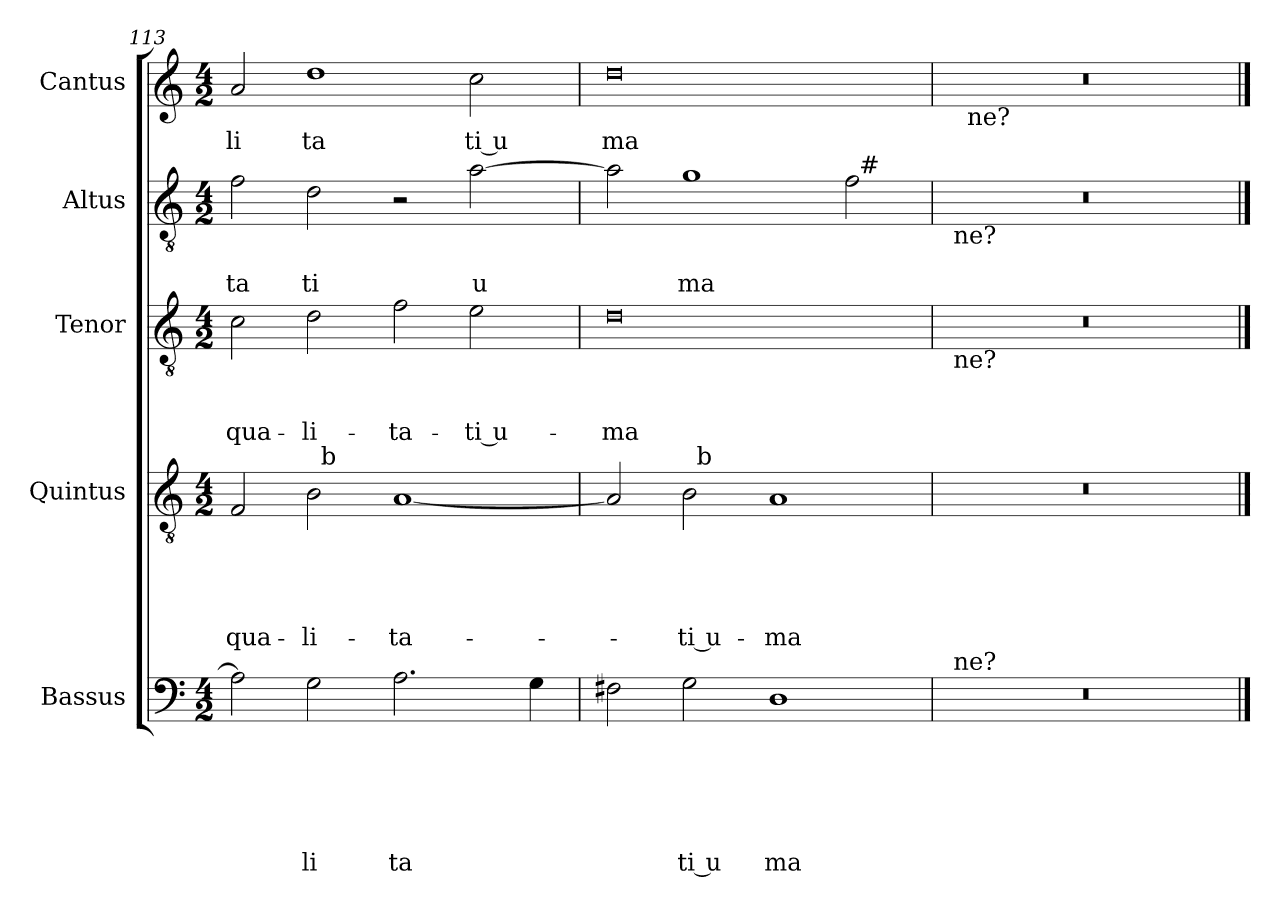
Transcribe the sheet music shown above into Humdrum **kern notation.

**kern	**text	**text	**text	**text	**text	**text	**kern	**text	**text	**text	**text	**text	**kern	**text	**text	**text	**kern	**text	**text	**kern	**text
*part5	*part5	*part5	*part5	*part5	*part5	*part5	*part4	*part4	*part4	*part4	*part4	*part4	*part3	*part3	*part3	*part3	*part2	*part2	*part2	*part1	*part1
*staff5	*staff5	*staff5	*staff5	*staff5	*staff5	*staff5	*staff4	*staff4	*staff4	*staff4	*staff4	*staff4	*staff3	*staff3	*staff3	*staff3	*staff2	*staff2	*staff2	*staff1	*staff1
*I"Bassus	*	*	*	*	*	*	*I"Quintus	*	*	*	*	*	*I"Tenor	*	*	*	*I"Altus	*	*	*I"Cantus	*
*I'Bassus	*	*	*	*	*	*	*I'Quintus	*	*	*	*	*	*I'Tenor	*	*	*	*I'Altus	*	*	*I'Cantus	*
*clefF4	*	*	*	*	*	*	*clefGv2	*	*	*	*	*	*clefGv2	*	*	*	*clefGv2	*	*	*clefG2	*
*k[]	*	*	*	*	*	*	*k[]	*	*	*	*	*	*k[]	*	*	*	*k[]	*	*	*k[]	*
*C:	*	*	*	*	*	*	*C:	*	*	*	*	*	*C:	*	*	*	*C:	*	*	*C:	*
*M4/2	*	*	*	*	*	*	*M4/2	*	*	*	*	*	*M4/2	*	*	*	*M4/2	*	*	*M4/2	*
=113	=113	=113	=113	=113	=113	=113	=113	=113	=113	=113	=113	=113	=113	=113	=113	=113	=113	=113	=113	=113	=113
!	!	!	!	!	!	!	!	!	!	!	!	!LO:LY:b	!	!	!	!LO:LY:b	!	!	!LO:LY:b	!	!LO:LY:b
*	*	*	*	*	*	*	*^	*	*	*	*	*	*	*	*	*	*	*	*	*	*
2A\]	.	.	.	.	.	.	2F/	2ryy	.	.	.	.	qua-	2c\	.	.	qua-	2f\	.	ta	2a/	li
!	!	!	!	!	!	!LO:LY:b	!	!	!	!	!	!	!LO:LY:b	!	!	!	!LO:LY:b	!	!	!LO:LY:b	!	!LO:LY:b
2G\	.	.	.	.	.	li	2B\	32ryy	.	.	.	.	-li-	2d\	.	.	-li-	2d\	.	ti	1dd	ta
!	!	!	!	!	!	!	!	!LO:TX:a:t=b	!	!	!	!	!	!	!	!	!	!	!	!	!	!
.	.	.	.	.	.	.	.	1ryy	.	.	.	.	.	.	.	.	.	.	.	.	.	.
!	!	!	!	!	!	!LO:LY:b	!	!	!	!	!	!	!LO:LY:b	!	!	!	!LO:LY:b	!	!	!	!	!
2.A\	.	.	.	.	.	ta	[<1A	.	.	.	.	.	-ta-	2f\	.	.	-ta-	2r	.	.	.	.
!	!	!	!	!	!	!	!	!	!	!	!	!	!	!	!	!	!LO:LY:b:rj	!	!	!LO:LY:b	!	!LO:LY:b:rj
.	.	.	.	.	.	.	.	.	.	.	.	.	.	2e\	.	.	-ti u-	[>2a\	.	u	2cc\	ti u
.	.	.	.	.	.	.	.	4...ryy	.	.	.	.	.	.	.	.	.	.	.	.	.	.
4G\	.	.	.	.	.	.	.	.	.	.	.	.	.	.	.	.	.	.	.	.	.	.
=114	=114	=114	=114	=114	=114	=114	=114	=114	=114	=114	=114	=114	=114	=114	=114	=114	=114	=114	=114	=114	=114	=114
!	!	!	!	!	!	!	!	!	!	!	!	!	!	!	!	!	!LO:LY:b	!	!	!	!	!LO:LY:b
*	*	*	*	*	*	*	*	*	*	*	*	*	*	*	*	*	*	*^	*	*	*	*
2F#X\	.	.	.	.	.	.	2A/]	2ryy	.	.	.	.	.	0d	.	.	-ma-	2a\]	1ryy	.	.	0dd	ma
!	!	!	!	!	!	!LO:LY:b:rj	!	!	!	!	!	!	!LO:LY:b:rj	!	!	!	!	!	!	!	!LO:LY:b	!	!
2G\	.	.	.	.	.	ti u	2B\	32ryy	.	.	.	.	-ti u-	.	.	.	.	1g	.	.	ma	.	.
!	!	!	!	!	!	!	!	!LO:TX:a:t=b	!	!	!	!	!	!	!	!	!	!	!	!	!	!	!
.	.	.	.	.	.	.	.	1ryy	.	.	.	.	.	.	.	.	.	.	.	.	.	.	.
!	!	!	!	!	!	!LO:LY:b	!	!	!	!	!	!	!LO:LY:b	!	!	!	!	!	!	!	!	!	!
1D	.	.	.	.	.	ma	1A	.	.	.	.	.	-ma-	.	.	.	.	.	2ryy	.	.	.	.
.	.	.	.	.	.	.	.	.	.	.	.	.	.	.	.	.	.	2f\	32ryy	.	.	.	.
!	!	!	!	!	!	!	!	!	!	!	!	!	!	!	!	!	!	!	!LO:TX:a:t=#	!	!	!	!
.	.	.	.	.	.	.	.	4...ryy	.	.	.	.	.	.	.	.	.	.	4...ryy	.	.	.	.
*	*	*	*	*	*	*	*v	*v	*	*	*	*	*	*	*	*	*	*	*	*	*	*	*
=115	=115	=115	=115	=115	=115	=115	=115	=115	=115	=115	=115	=115	=115	=115	=115	=115	=115	=115	=115	=115	=115	=115
*^	*	*	*	*	*	*	*	*	*	*	*	*	*^	*	*	*	*	*	*	*	*^	*
0r	32ryy	.	.	.	.	.	.	0r	.	.	.	.	.	0r	32ryy	.	.	.	0r	32ryy	.	.	0r	16ryy	.
!	!	!	!	!	!	!	!	!	!	!	!	!	!	!	!	!	!	!	!	!LO:TX:b:t=ne?	!	!	!	!	!
!	!	!	!	!	!	!	!	!	!	!	!	!	!	!	!LO:TX:b:t=ne?	!	!	!	!	!	!	!	!	!	!
!	!LO:TX:a:t=ne?	!	!	!	!	!	!	!	!	!	!	!	!	!	!	!	!	!	!	!	!	!	!	!	!
.	1ryy	.	.	.	.	.	.	.	.	.	.	.	.	.	1ryy	.	.	.	.	1ryy	.	.	.	.	.
!	!	!	!	!	!	!	!	!	!	!	!	!	!	!	!	!	!	!	!	!	!	!	!	!LO:TX:b:t=ne?	!
.	.	.	.	.	.	.	.	.	.	.	.	.	.	.	.	.	.	.	.	.	.	.	.	1ryy	.
.	2ryy	.	.	.	.	.	.	.	.	.	.	.	.	.	2ryy	.	.	.	.	2ryy	.	.	.	.	.
.	.	.	.	.	.	.	.	.	.	.	.	.	.	.	.	.	.	.	.	.	.	.	.	2...ryy	.
.	4...ryy	.	.	.	.	.	.	.	.	.	.	.	.	.	4...ryy	.	.	.	.	4...ryy	.	.	.	.	.
*	*	*	*	*	*	*	*	*	*	*	*	*	*	*v	*v	*	*	*	*	*	*	*	*v	*v	*
*v	*v	*	*	*	*	*	*	*	*	*	*	*	*	*	*	*	*	*v	*v	*	*	*	*
==	==	==	==	==	==	==	==	==	==	==	==	==	==	==	==	==	==	==	==	==	==
*-	*-	*-	*-	*-	*-	*-	*-	*-	*-	*-	*-	*-	*-	*-	*-	*-	*-	*-	*-	*-	*-
